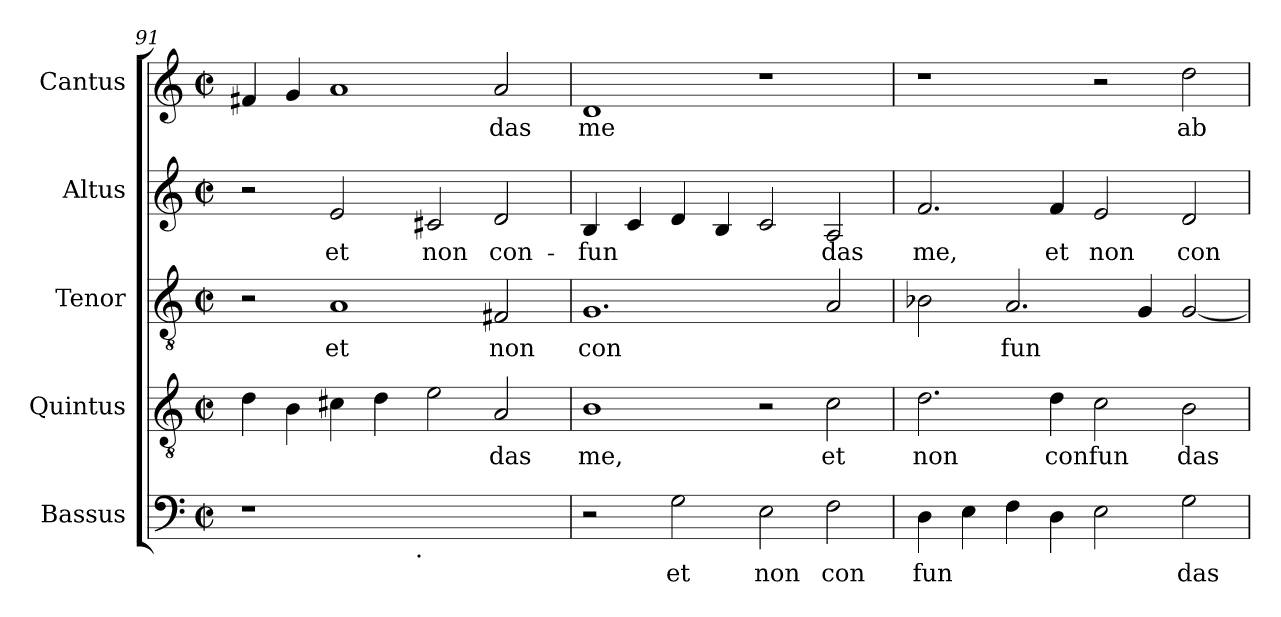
**kern	**text	**kern	**text	**kern	**text	**kern	**text	**kern	**text
*part5	*part5	*part4	*part4	*part3	*part3	*part2	*part2	*part1	*part1
*staff5	*staff5	*staff4	*staff4	*staff3	*staff3	*staff2	*staff2	*staff1	*staff1
*I"Bassus	*	*I"Quintus	*	*I"Tenor	*	*I"Altus	*	*I"Cantus	*
*clefF4	*	*clefGv2	*	*clefGv2	*	*clefG2	*	*clefG2	*
*k[]	*	*k[]	*	*k[]	*	*k[]	*	*k[]	*
*C:	*	*C:	*	*C:	*	*C:	*	*C:	*
*M2/2	*	*M2/2	*	*M2/2	*	*M2/2	*	*M2/2	*
*met(c|)	*	*met(c|)	*	*met(c|)	*	*met(c|)	*	*met(c|)	*
=91	=91	=91	=91	=91	=91	=91	=91	=91	=91
!	!	!	!LO:LY:b:cj	!	!	!	!	!	!LO:LY:b:cj
*^	*	*	*	*	*	*	*	*	*
1r	2ryy	.	4d\	.	2r	.	2r	.	4f#X/	--
!	!	!	!	!LO:LY:b:cj	!	!	!	!	!	!LO:LY:b:cj
.	.	.	4B\	.	.	.	.	.	4g/	--
!	!	!	!	!LO:LY:b:cj	!	!LO:LY:b	!	!LO:LY:b:cj	!	!LO:LY:b:cj
.	4...ryy	.	4c#X\	.	1A	et	2e/	et	1a	--
!	!	!	!	!LO:LY:b:cj	!	!	!	!	!	!
.	.	.	4d\	.	.	.	.	.	.	.
!	!LO:TX:b:t=.	!	!	!	!	!	!	!	!	!
.	1ryy	.	.	.	.	.	.	.	.	.
!	!	!	!	!LO:LY:b:cj	!	!	!	!LO:LY:b:cj	!	!
1ryy	.	.	2e\	.	.	.	2c#X/	non	.	.
!	!	!	!	!LO:LY:b:cj	!	!LO:LY:b	!	!LO:LY:b:cj	!	!LO:LY:b:cj
.	.	.	2A/	das	2F#X/	non	2d/	con-	2a/	-das
.	32ryy	.	.	.	.	.	.	.	.	.
=92	=92	=92	=92	=92	=92	=92	=92	=92	=92	=92
!	!	!	!	!LO:LY:b:cj	!	!LO:LY:b	!	!LO:LY:b:cj	!	!LO:LY:b:cj
*v	*v	*	*	*	*	*	*	*	*	*
2r	.	1B	me,	1.G	con	4B/	-fun-	1d	me
!	!	!	!	!	!	!	!LO:LY:b:cj	!	!
.	.	.	.	.	.	4c/	--	.	.
!	!LO:LY:b:cj	!	!	!	!	!	!LO:LY:b:cj	!	!
2G\	et	.	.	.	.	4d/	--	.	.
!	!	!	!	!	!	!	!LO:LY:b:cj	!	!
.	.	.	.	.	.	4B/	--	.	.
!	!LO:LY:b:cj	!	!	!	!	!	!LO:LY:b:cj	!	!
2E\	non	2r	.	.	.	2c/	--	1r	.
!	!LO:LY:b:cj	!	!LO:LY:b:cj	!	!LO:LY:b	!	!LO:LY:b:cj	!	!
2F\	con	2c\	et	2A/	.	2A/	-das	.	.
=93	=93	=93	=93	=93	=93	=93	=93	=93	=93
!	!LO:LY:b:cj	!	!LO:LY:b:cj	!	!LO:LY:b	!	!LO:LY:b:cj	!	!
4D\	fun	2.d\	non	2B-X\	.	2.f/	me,	1r	.
!	!LO:LY:b:cj	!	!	!	!	!	!	!	!
4E\	.	.	.	.	.	.	.	.	.
!	!LO:LY:b:cj	!	!	!	!LO:LY:b	!	!	!	!
4F\	.	.	.	2.A/	fun	.	.	.	.
!	!LO:LY:b:cj	!	!LO:LY:b:cj	!	!	!	!LO:LY:b:cj	!	!
4D\	.	4d\	confun	.	.	4f/	et	.	.
!	!LO:LY:b:cj	!	!LO:LY:b:cj	!	!	!	!LO:LY:b:cj	!	!
2E\	.	2c\	.	.	.	2e/	non	2r	.
!	!	!	!	!	!LO:LY:b	!	!	!	!
.	.	.	.	4G/	.	.	.	.	.
!	!LO:LY:b:cj	!	!LO:LY:b:cj	!	!LO:LY:b	!	!LO:LY:b:cj	!	!LO:LY:b:cj
2G\	das	2B\	das	[<2G/	.	2d/	con-	2dd\	ab
=	=	=	=	=	=	=	=	=	=
*-	*-	*-	*-	*-	*-	*-	*-	*-	*-
